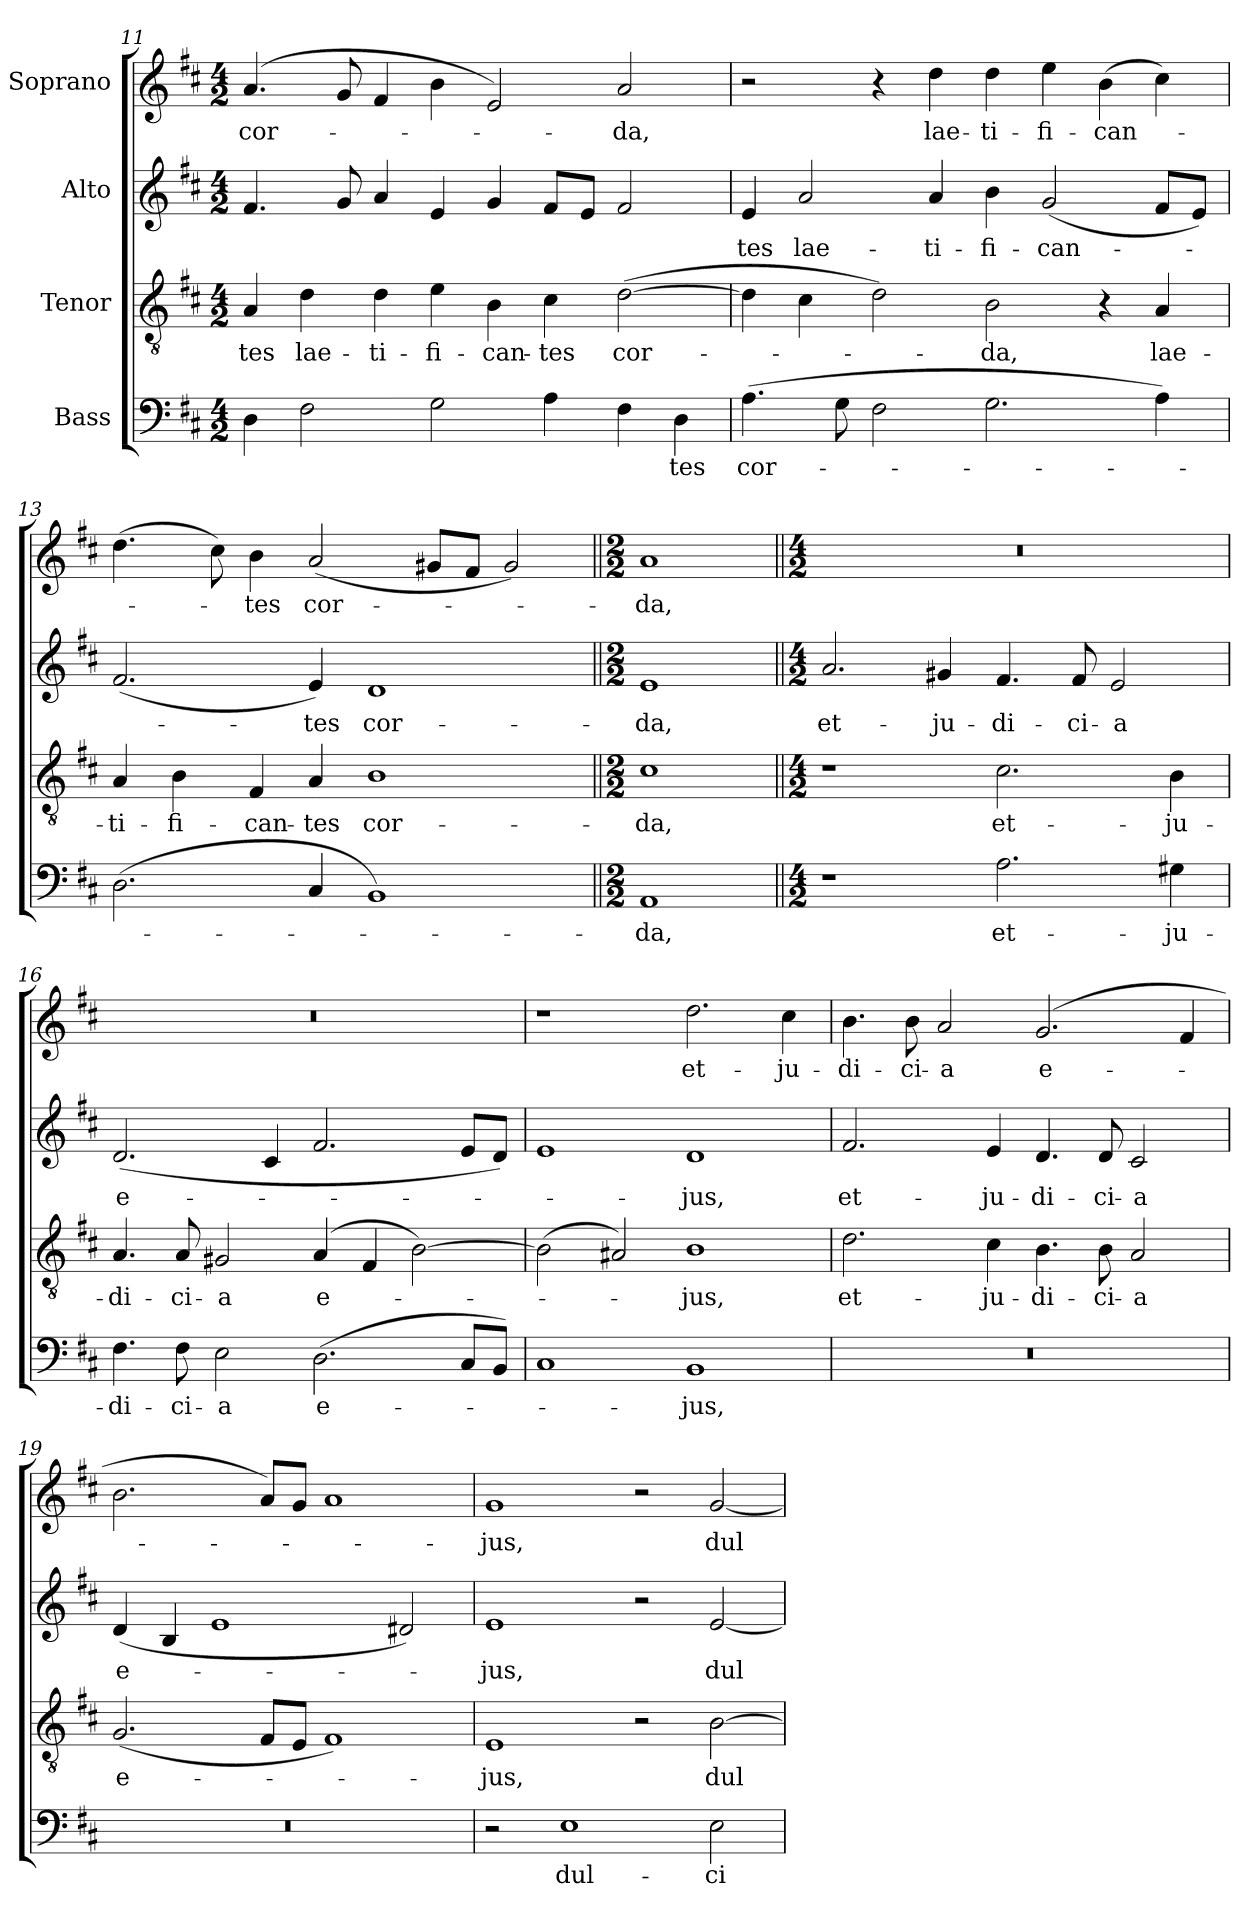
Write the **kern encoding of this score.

**kern	**text	**kern	**text	**kern	**text	**kern	**text
*part4	*part4	*part3	*part3	*part2	*part2	*part1	*part1
*staff4	*staff4	*staff3	*staff3	*staff2	*staff2	*staff1	*staff1
*I"Bass	*	*I"Tenor	*	*I"Alto	*	*I"Soprano	*
*clefF4	*	*clefGv2	*	*clefG2	*	*clefG2	*
*k[f#c#]	*	*k[f#c#]	*	*k[f#c#]	*	*k[f#c#]	*
*D:	*	*D:	*	*D:	*	*D:	*
*M4/2	*	*M4/2	*	*M4/2	*	*M4/2	*
=11	=11	=11	=11	=11	=11	=11	=11
4D\	.	4A/	-tes	4.f#/	.	(4.a/	cor-
2F#\	.	4d\	lae-	.	.	.	.
.	.	.	.	8g/	.	8g/	.
.	.	4d\	-ti-	4a/	.	4f#/	.
2G\	.	4e\	-fi-	4e/	.	4b\	.
.	.	4B\	-can-	4g/	.	2e/)	.
4A\	.	4c#\	-tes	8f#/L	.	.	.
.	.	.	.	8e/J	.	.	.
4F#\	.	([2d\	cor-	2f#/	.	2a/	-da,
4D\	-tes	.	.	.	.	.	.
=12	=12	=12	=12	=12	=12	=12	=12
(4.A\	cor-	4d\]	.	4e/	-tes	2r	.
.	.	4c#\	.	2a/	lae-	.	.
8G\	.	.	.	.	.	.	.
2F#\	.	2d\)	.	.	.	4r	.
.	.	.	.	4a/	-ti-	4dd\	lae-
2.G\	.	2B\	-da,	4b\	-fi-	4dd\	-ti-
.	.	.	.	(2g/	-can-	4ee\	-fi-
.	.	4r	.	.	.	(4b\	-can-
4A\)	.	4A/	lae-	8f#/L	.	4cc#\)	.
.	.	.	.	8e/J)	.	.	.
!!LO:LB:g=z
=13	=13	=13	=13	=13	=13	=13	=13
(2.D\	.	4A/	-ti-	(2.f#/	.	(4.dd\	.
.	.	4B\	-fi-	.	.	.	.
.	.	.	.	.	.	8cc#\)	.
.	.	4F#/	-can-	.	.	4b\	-tes
4C#/	.	4A/	-tes	4e/)	-tes	(2a/	cor-
1BB)	.	1B	cor-	1d	cor-	.	.
.	.	.	.	.	.	8g#X/L	.
.	.	.	.	.	.	8f#/J	.
.	.	.	.	.	.	2g#/)	.
=14||	=14||	=14||	=14||	=14||	=14||	=14||	=14||
*M2/2	*	*M2/2	*	*M2/2	*	*M2/2	*
1AA	-da,	1c#	-da,	1e	-da,	1a	-da,
=15||	=15||	=15||	=15||	=15||	=15||	=15||	=15||
*M4/2	*	*M4/2	*	*M4/2	*	*M4/2	*
1r	.	1r	.	2.a/	et-	0r	.
.	.	.	.	4g#X/	-ju-	.	.
2.A\	et-	2.c#\	et-	4.f#/	-di-	.	.
.	.	.	.	8f#/	-ci-	.	.
.	.	.	.	2e/	-a	.	.
4G#X\	-ju-	4B\	-ju-	.	.	.	.
=16	=16	=16	=16	=16	=16	=16	=16
4.F#\	-di-	4.A/	-di-	(2.d/	e-	0r	.
8F#\	-ci-	8A/	-ci-	.	.	.	.
2E\	-a	2G#X/	-a	.	.	.	.
.	.	.	.	4c#/	.	.	.
(2.D\	e-	(4A/	e-	2.f#/	.	.	.
.	.	4F#/	.	.	.	.	.
.	.	[2B\)	.	.	.	.	.
8C#/L	.	.	.	8e/L	.	.	.
8BB/J)	.	.	.	8d/J)	.	.	.
!!LO:LB:g=z
=17	=17	=17	=17	=17	=17	=17	=17
1C#	.	(2B\]	.	1e	.	1r	.
.	.	2A#X/)	.	.	.	.	.
1BB	-jus,	1B	-jus,	1d	-jus,	2.dd\	et-
.	.	.	.	.	.	4cc#\	-ju-
=18	=18	=18	=18	=18	=18	=18	=18
0r	.	2.d\	et-	2.f#/	et-	4.b\	-di-
.	.	.	.	.	.	8b\	-ci-
.	.	.	.	.	.	2a/	-a
.	.	4c#\	-ju-	4e/	-ju-	.	.
.	.	4.B\	-di-	4.d/	-di-	(2.g/	e-
.	.	8B\	-ci-	8d/	-ci-	.	.
.	.	2A/	-a	2c#/	-a	.	.
.	.	.	.	.	.	4f#/	.
=19	=19	=19	=19	=19	=19	=19	=19
0r	.	(2.G/	e-	(4d/	e-	2.b\	.
.	.	.	.	4B/	.	.	.
.	.	.	.	1e	.	.	.
.	.	8F#/L	.	.	.	8a/L)	.
.	.	8E/J	.	.	.	8g/J	.
.	.	1F#)	.	.	.	1a	.
.	.	.	.	2d#X/)	.	.	.
=20	=20	=20	=20	=20	=20	=20	=20
2r	.	1E	-jus,	1e	-jus,	1g	-jus,
1E	dul-	.	.	.	.	.	.
.	.	2r	.	2r	.	2r	.
2E\	-ci-	[2B\	dul-	[2e/	dul-	[2g/	dul-
=	=	=	=	=	=	=	=
*-	*-	*-	*-	*-	*-	*-	*-
